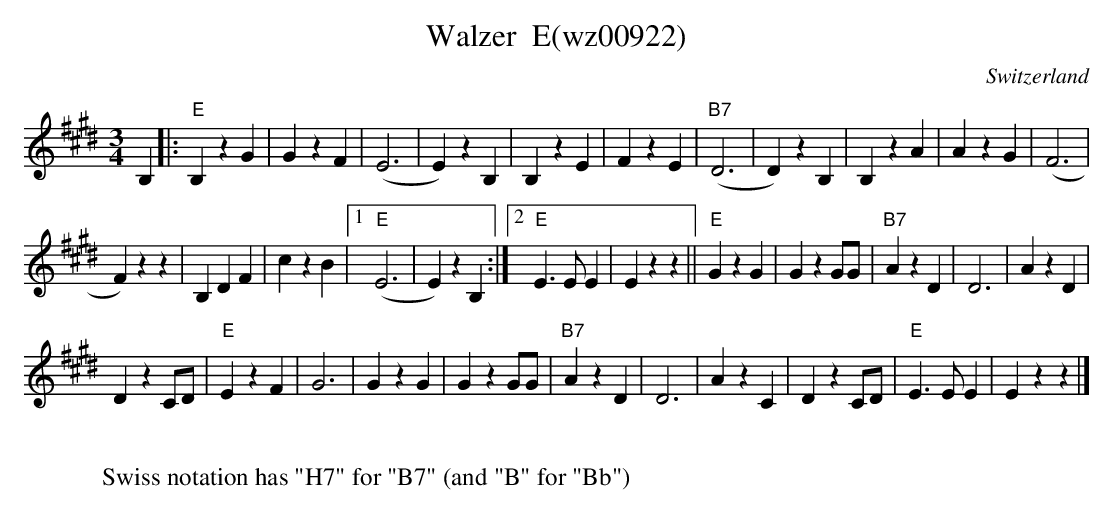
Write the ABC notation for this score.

X:1
T: Walzer  E(wz00922)
O:Switzerland
M:3/4
L:1/4
K:E %%MIDI gchordon
B, |: "E"B,zG | GzF | (E3 | E)zB, | B,zE | FzE | ("B7"D3 | D)zB, | B,zA | AzG | (F3 |
F)zz | B,DF | czB |1 ("E"E3 | E)zB, :|2 "E"E>EE | Ezz || "E"GzG | GzG/G/ | "B7"AzD | D3 | AzD |
DzC/D/ | "E"EzF | G3 | GzG | GzG/G/ | "B7"AzD | D3 | AzC | DzC/D/ | "E"E>EE | Ezz |]
W:
W: Swiss notation has "H7" for "B7" (and "B" for "Bb")
